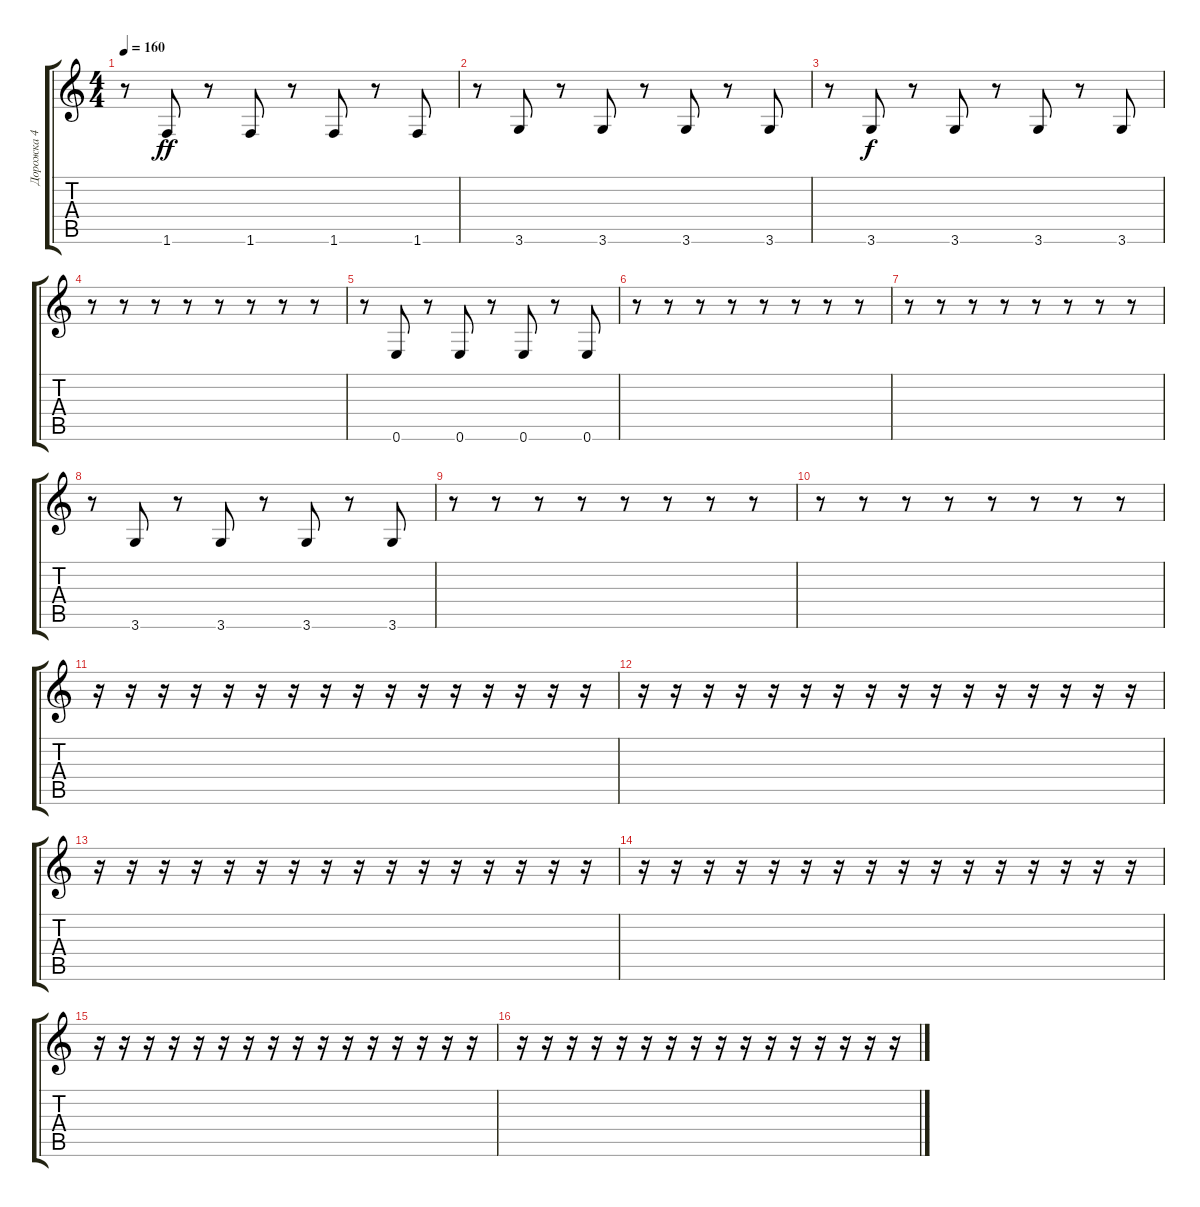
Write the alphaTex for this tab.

\track ("Дорожка 4" "Дорожка 4") {instrument electricbasspick}
\staff {score tabs}
\tuning (E4 B3 G3 D3 A2 E2) {hide}
\ts (4 4)
\tempo 160
\clef g2
\ks c
r.8{dy f} 1.6.8{dy ff} r.8 1.6.8 r.8 1.6.8 r.8 1.6.8 |
r.8 3.6.8 r.8 3.6.8 r.8 3.6.8 r.8 3.6.8 |
r.8 3.6.8{dy f} r.8 3.6.8 r.8 3.6.8 r.8 3.6.8 |
r.8 r.8 r.8 r.8 r.8 r.8 r.8 r.8 |
r.8 0.6.8 r.8 0.6.8 r.8 0.6.8 r.8 0.6.8 |
r.8 r.8 r.8 r.8 r.8 r.8 r.8 r.8 |
r.8 r.8 r.8 r.8 r.8 r.8 r.8 r.8 |
r.8 3.6.8 r.8 3.6.8 r.8 3.6.8 r.8 3.6.8 |
r.8 r.8 r.8 r.8 r.8 r.8 r.8 r.8 |
r.8 r.8 r.8 r.8 r.8 r.8 r.8 r.8 |
r.16 r.16 r.16 r.16 r.16 r.16 r.16 r.16 r.16 r.16 r.16 r.16 r.16 r.16 r.16 r.16 |
r.16 r.16 r.16 r.16 r.16 r.16 r.16 r.16 r.16 r.16 r.16 r.16 r.16 r.16 r.16 r.16 |
r.16 r.16 r.16 r.16 r.16 r.16 r.16 r.16 r.16 r.16 r.16 r.16 r.16 r.16 r.16 r.16 |
r.16 r.16 r.16 r.16 r.16 r.16 r.16 r.16 r.16 r.16 r.16 r.16 r.16 r.16 r.16 r.16 |
r.16 r.16 r.16 r.16 r.16 r.16 r.16 r.16 r.16 r.16 r.16 r.16 r.16 r.16 r.16 r.16 |
r.16 r.16 r.16 r.16 r.16 r.16 r.16 r.16 r.16 r.16 r.16 r.16 r.16 r.16 r.16 r.16
